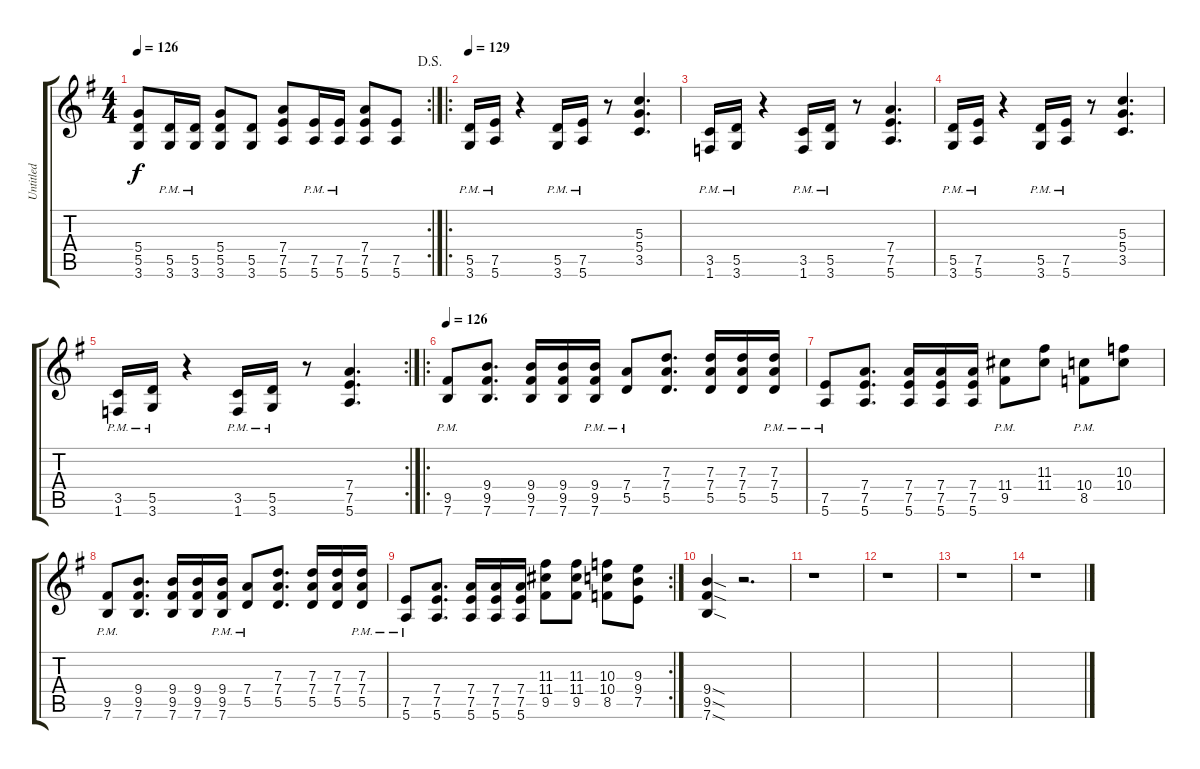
\track ("Untitled" "Untitled") {instrument distortionguitar}
\staff {score tabs}
\tuning (E4 B3 G3 D3 A2 E2) {hide}
\rc 2
\ts (4 4)
\jump dalsegno
\tempo 126
\clef g2
\ks g
(5.4 5.5 3.6).8{dy f} (5.5{pm} 3.6{pm}).16 (5.5{pm} 3.6{pm}).16 (5.4 5.5 3.6).8 (5.5 3.6).8 (7.4 7.5 5.6).8 (7.5{pm} 5.6{pm}).16 (7.5{pm} 5.6{pm}).16 (7.4 7.5 5.6).8 (7.5 5.6).8 |
\ro
\tempo 129
(5.5{pm} 3.6{pm}).16 (7.5{pm} 5.6{pm}).16 r.4 (5.5{pm} 3.6{pm}).16 (7.5{pm} 5.6{pm}).16 r.8 (5.3 5.4 3.5).4{d} |
(3.5{pm} 1.6{pm}).16 (5.5{pm} 3.6{pm}).16 r.4 (3.5{pm} 1.6{pm}).16 (5.5{pm} 3.6{pm}).16 r.8 (7.4 7.5 5.6).4{d} |
(5.5{pm} 3.6{pm}).16 (7.5{pm} 5.6{pm}).16 r.4 (5.5{pm} 3.6{pm}).16 (7.5{pm} 5.6{pm}).16 r.8 (5.3 5.4 3.5).4{d} |
\rc 2
(3.5{pm} 1.6{pm}).16 (5.5{pm} 3.6{pm}).16 r.4 (3.5{pm} 1.6{pm}).16 (5.5{pm} 3.6{pm}).16 r.8 (7.4 7.5 5.6).4{d} |
\ro
\tempo 126
(9.5{pm} 7.6{pm}).8 (9.4 9.5 7.6).8{d} (9.4 9.5 7.6).16 (9.4 9.5 7.6).16 (9.4{pm} 9.5{pm} 7.6{pm}).16 (7.4{pm} 5.5{pm}).8 (7.3 7.4 5.5).8{d} (7.3 7.4 5.5).16 (7.3 7.4 5.5).16 (7.3{pm} 7.4{pm} 5.5{pm}).16 |
(7.5{pm} 5.6{pm}).8 (7.4 7.5 5.6).8{d} (7.4 7.5 5.6).16 (7.4 7.5 5.6).16 (7.4 7.5 5.6).16 (11.4{pm} 9.5{pm}).8 (11.3 11.4).8 (10.4{pm} 8.5{pm}).8 (10.3 10.4).8 |
(9.5{pm} 7.6{pm}).8 (9.4 9.5 7.6).8{d} (9.4 9.5 7.6).16 (9.4 9.5 7.6).16 (9.4{pm} 9.5{pm} 7.6{pm}).16 (7.4{pm} 5.5{pm}).8 (7.3 7.4 5.5).8{d} (7.3 7.4 5.5).16 (7.3 7.4 5.5).16 (7.3{pm} 7.4{pm} 5.5{pm}).16 |
\rc 2
(7.5{pm} 5.6{pm}).8 (7.4 7.5 5.6).8{d} (7.4 7.5 5.6).16 (7.4 7.5 5.6).16 (7.4 7.5 5.6).16 (11.3 11.4 9.5).8 (11.3 11.4 9.5).8 (10.3 10.4 8.5).8 (9.3 9.4 7.5).8 |
(9.4{sod} 9.5{sod} 7.6{sod}).4 r.2{d} |
r.1 |
r.1 |
r.1 |
r.1
